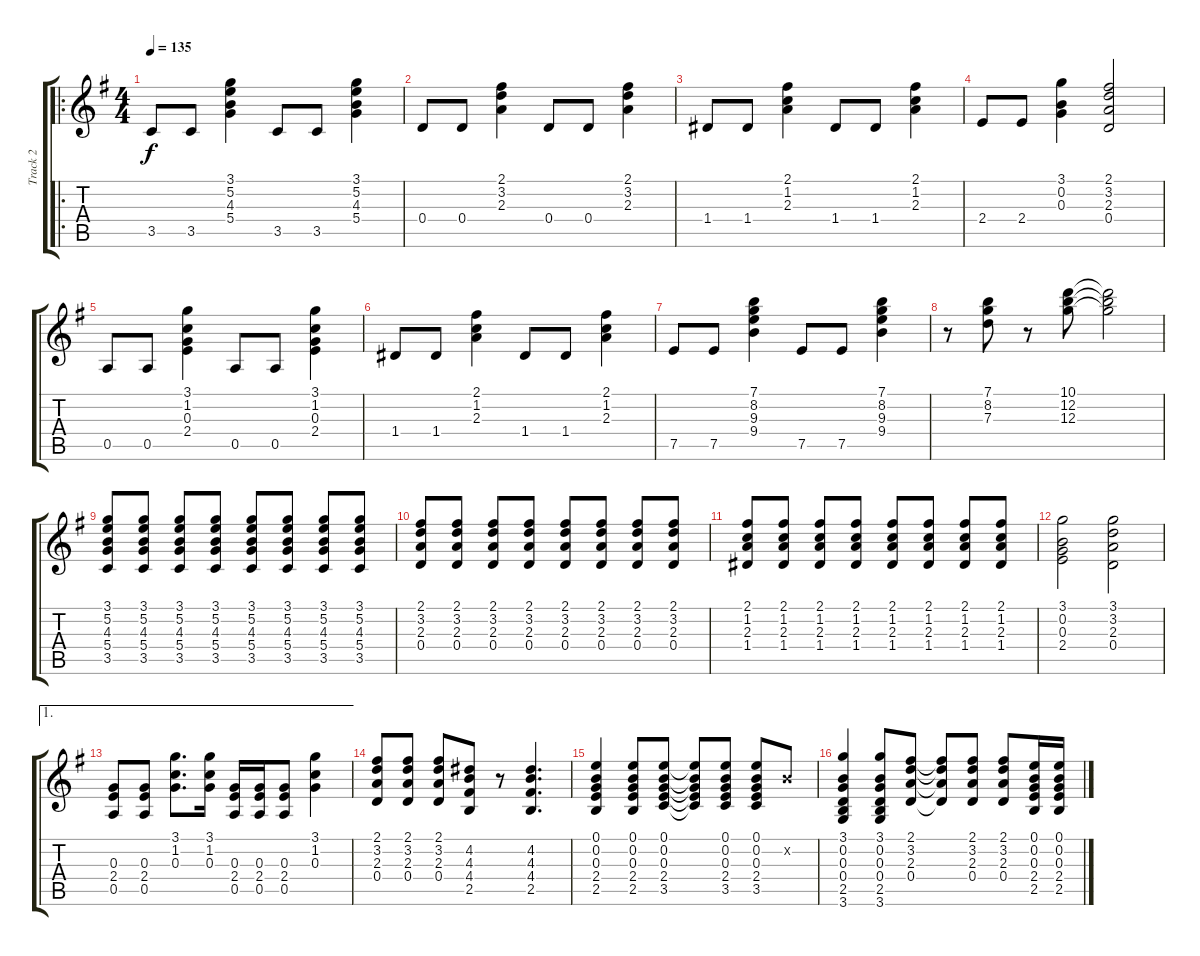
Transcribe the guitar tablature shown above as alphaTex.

\track ("Track 2" "Track 2") {instrument acousticguitarsteel}
\staff {score tabs}
\tuning (E4 B3 G3 D3 A2 E2) {hide}
\ro
\ts (4 4)
\tempo 135
\clef g2
\ks g
3.5.8{dy f} 3.5.8 (3.1 5.2 4.3 5.4).4 3.5.8 3.5.8 (3.1 5.2 4.3 5.4).4 |
0.4.8 0.4.8 (2.1 3.2 2.3).4 0.4.8 0.4.8 (2.1 3.2 2.3).4 |
1.4.8 1.4.8 (2.1 1.2 2.3).4 1.4.8 1.4.8 (2.1 1.2 2.3).4 |
2.4.8 2.4.8 (3.1 0.2 0.3).4 (2.1 3.2 2.3 0.4).2 |
0.5.8 0.5.8 (3.1 1.2 0.3 2.4).4 0.5.8 0.5.8 (3.1 1.2 0.3 2.4).4 |
1.4.8 1.4.8 (2.1 1.2 2.3).4 1.4.8 1.4.8 (2.1 1.2 2.3).4 |
7.5.8 7.5.8 (7.1 8.2 9.3 9.4).4 7.5.8 7.5.8 (7.1 8.2 9.3 9.4).4 |
r.8 (7.1 8.2 7.3).8 r.8 (10.1 12.2 12.3).8 (10.1{t} 12.2{t} 12.3{t}).2 |
(3.1 5.2 4.3 5.4 3.5).8 (3.1 5.2 4.3 5.4 3.5).8 (3.1 5.2 4.3 5.4 3.5).8 (3.1 5.2 4.3 5.4 3.5).8 (3.1 5.2 4.3 5.4 3.5).8 (3.1 5.2 4.3 5.4 3.5).8 (3.1 5.2 4.3 5.4 3.5).8 (3.1 5.2 4.3 5.4 3.5).8 |
(2.1 3.2 2.3 0.4).8 (2.1 3.2 2.3 0.4).8 (2.1 3.2 2.3 0.4).8 (2.1 3.2 2.3 0.4).8 (2.1 3.2 2.3 0.4).8 (2.1 3.2 2.3 0.4).8 (2.1 3.2 2.3 0.4).8 (2.1 3.2 2.3 0.4).8 |
(2.1 1.2 2.3 1.4).8 (2.1 1.2 2.3 1.4).8 (2.1 1.2 2.3 1.4).8 (2.1 1.2 2.3 1.4).8 (2.1 1.2 2.3 1.4).8 (2.1 1.2 2.3 1.4).8 (2.1 1.2 2.3 1.4).8 (2.1 1.2 2.3 1.4).8 |
(3.1 0.2 0.3 2.4).2 (3.1 3.2 2.3 0.4).2 |
\ae 1
(0.3 2.4 0.5).8 (0.3 2.4 0.5).8 (3.1 1.2 0.3).8{d} (3.1 1.2 0.3).16 (0.3 2.4 0.5).16 (0.3 2.4 0.5).16 (0.3 2.4 0.5).8 (3.1 1.2 0.3).4 |
(2.1 3.2 2.3 0.4).8 (2.1 3.2 2.3 0.4).8 (2.1 3.2 2.3 0.4).8 (4.2 4.3 4.4 2.5).8 r.8 (4.2 4.3 4.4 2.5).4{d} |
(0.1 0.2 0.3 2.4 2.5).4 (0.1 0.2 0.3 2.4 2.5).8 (0.1 0.2 0.3 2.4 3.5).8 (0.1{t} 0.2{t} 0.3{t} 2.4{t} 3.5{t}).8 (0.1 0.2 0.3 2.4 3.5).8 (0.1 0.2 0.3 2.4 3.5).8 0.2{x}.8 |
(3.1 0.2 0.3 0.4 2.5 3.6).4 (3.1 0.2 0.3 0.4 2.5 3.6).8 (2.1 3.2 2.3 0.4).8 (2.1{t} 3.2{t} 2.3{t} 0.4{t}).8 (2.1 3.2 2.3 0.4).8 (2.1 3.2 2.3 0.4).8 (0.1 0.2 0.3 2.4 2.5).16 (0.1 0.2 0.3 2.4 2.5).16
